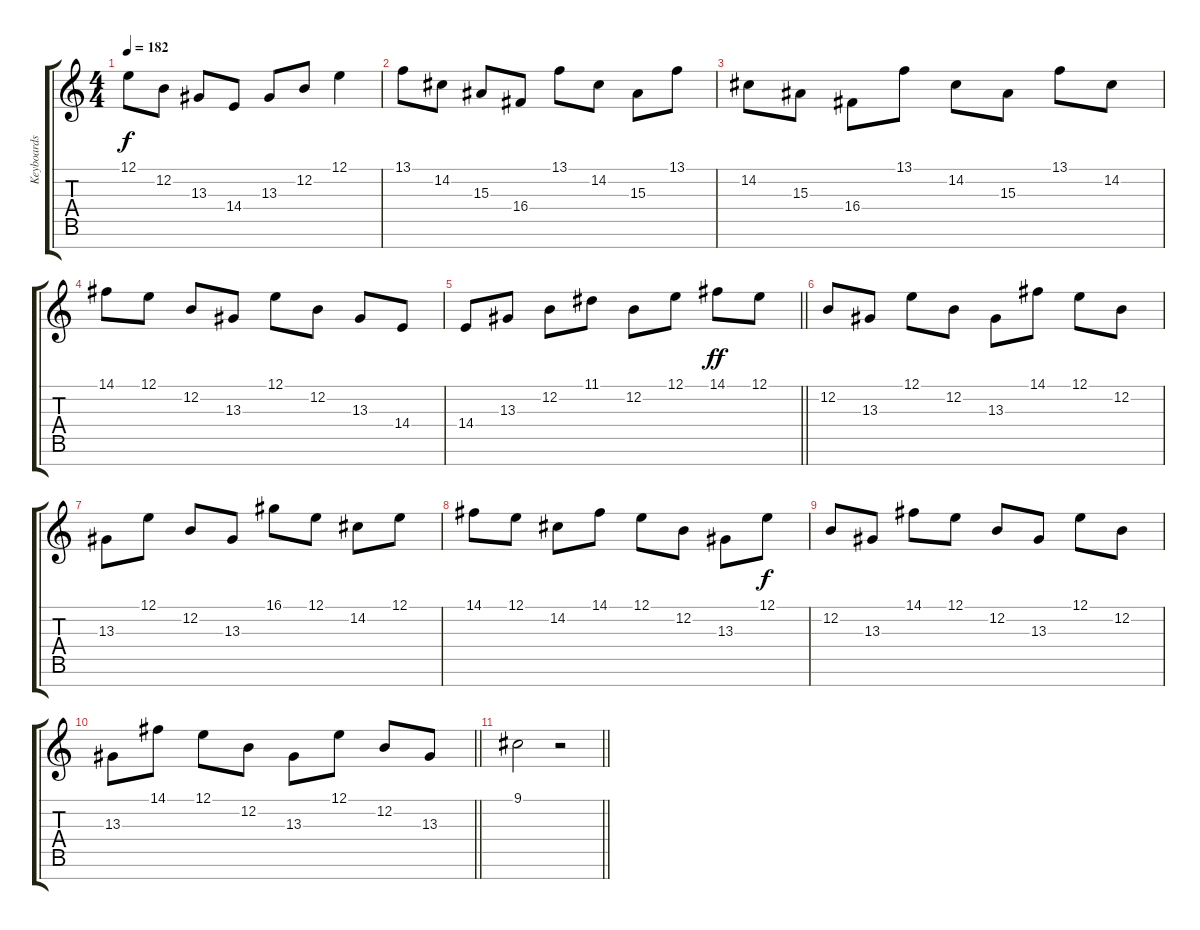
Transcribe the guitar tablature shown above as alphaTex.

\track ("Keyboards" "Keyboards") {instrument stringensemble1}
\staff {score tabs}
\tuning (E4 B3 G3 D3 A2 E2 B1) {hide}
\ts (4 4)
\tempo 182
\clef g2
\ks c
12.1.8{dy f} 12.2.8 13.3.8 14.4.8 13.3.8 12.2.8 12.1.4 |
13.1.8 14.2.8 15.3.8 16.4.8 13.1.8 14.2.8 15.3.8 13.1.8 |
14.2.8 15.3.8 16.4.8 13.1.8 14.2.8 15.3.8 13.1.8 14.2.8 |
14.1.8 12.1.8 12.2.8 13.3.8 12.1.8 12.2.8 13.3.8 14.4.8 |
\barLineRight lightlight
14.4.8 13.3.8 12.2.8 11.1.8 12.2.8 12.1.8 14.1.8{dy ff} 12.1.8 |
12.2.8 13.3.8 12.1.8 12.2.8 13.3.8 14.1.8 12.1.8 12.2.8 |
13.3.8 12.1.8 12.2.8 13.3.8 16.1.8 12.1.8 14.2.8 12.1.8 |
14.1.8 12.1.8 14.2.8 14.1.8 12.1.8 12.2.8 13.3.8 12.1.8{dy f} |
12.2.8 13.3.8 14.1.8 12.1.8 12.2.8 13.3.8 12.1.8 12.2.8 |
\barLineRight lightlight
13.3.8 14.1.8 12.1.8 12.2.8 13.3.8 12.1.8 12.2.8 13.3.8 |
\barLineRight lightlight
9.1.2 r.2
